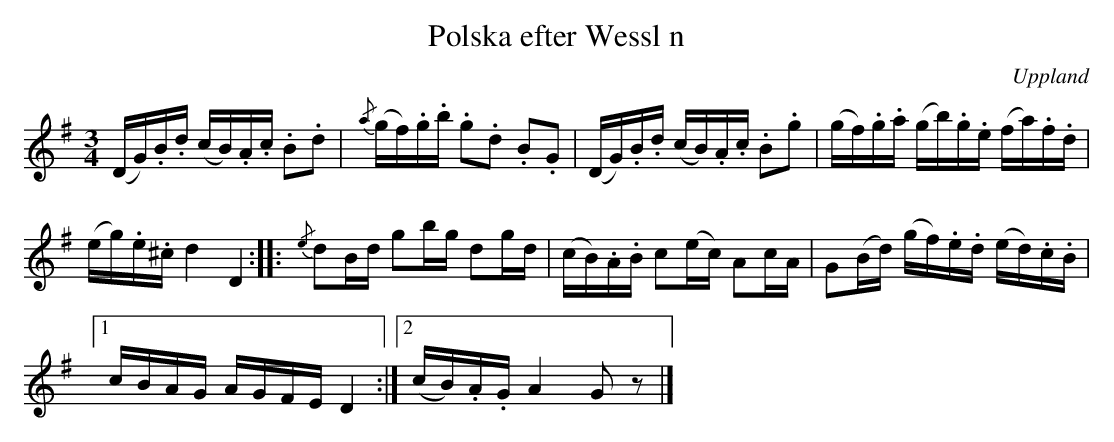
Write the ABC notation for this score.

X:1
T:Polska efter Wessl n
O:Uppland
M:3/4
L:1/16
K:G
(DG).B.d (cB).A.c .B2.d2 | {/a}(gf).g.b .g2.d2 .B2.G2 | (DG).B.d (cB).A.c .B2.g2 | (gf).g.a (gb).g.e (fa).f.d |
(eg).e.^c d4 D4 :: {/e}d2Bd g2bg d2gd | (cB).A.B c2(ec) A2cA | G2(Bd) (gf).e.d (ed).c.B |1
cBAG AGFE D4 :|2 (cB).A.G A4 G2z2 |]
